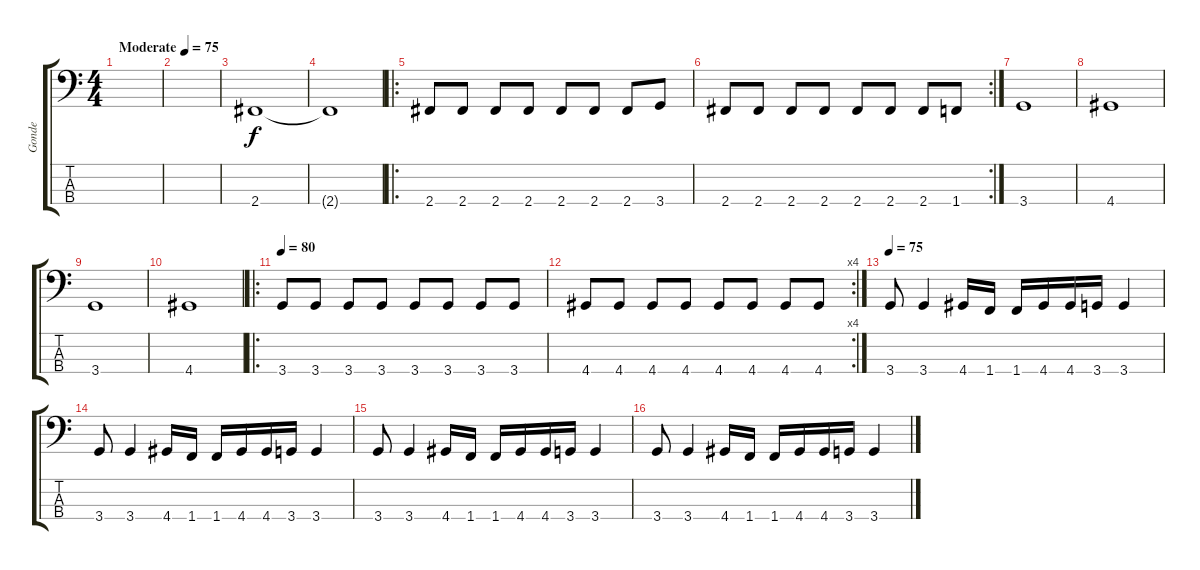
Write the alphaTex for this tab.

\track ("Gonde" "Gonde") {instrument electricbasspick}
\staff {score tabs}
\tuning (G2 D2 A1 E1) {hide}
\ts (4 4)
\tempo (75 "Moderate")
\clef f4
\ks c
|
|
2.4.1 |
2.4{t}.1 |
\ro
2.4.8 2.4.8 2.4.8 2.4.8 2.4.8 2.4.8 2.4.8 3.4.8 |
\rc 2
2.4.8 2.4.8 2.4.8 2.4.8 2.4.8 2.4.8 2.4.8 1.4.8 |
3.4.1 |
4.4.1 |
3.4.1 |
4.4.1 |
\ro
\tempo 80
3.4.8 3.4.8 3.4.8 3.4.8 3.4.8 3.4.8 3.4.8 3.4.8 |
\rc 4
4.4.8 4.4.8 4.4.8 4.4.8 4.4.8 4.4.8 4.4.8 4.4.8 |
\tempo 75
3.4.8 3.4.4 4.4.16 1.4.16 1.4.16 4.4.16 4.4.16 3.4.16 3.4.4 |
3.4.8 3.4.4 4.4.16 1.4.16 1.4.16 4.4.16 4.4.16 3.4.16 3.4.4 |
3.4.8 3.4.4 4.4.16 1.4.16 1.4.16 4.4.16 4.4.16 3.4.16 3.4.4 |
3.4.8 3.4.4 4.4.16 1.4.16 1.4.16 4.4.16 4.4.16 3.4.16 3.4.4
